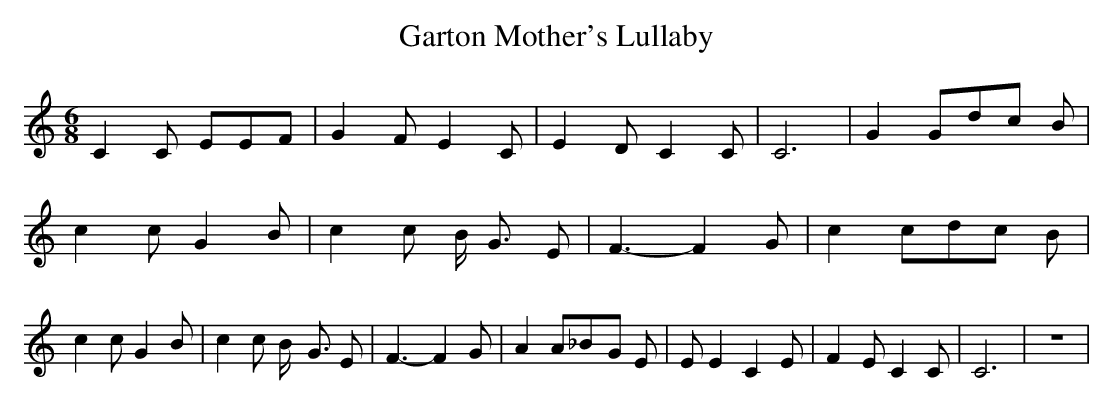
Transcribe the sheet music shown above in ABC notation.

X:1
T:Garton Mother's Lullaby
M:6/8
L:1/8
K:C
 C2 C EEF| G2 F E2 C| E2 D C2 C| C6| G2 Gd-c B| c2 c G2 B| c2 c B/2- G3/2 E|\
 F3- F2 G| c2 cd-c B| c2 c G2 B| c2 c B/2- G3/2 E| F3- F2 G-| A2 A_B-G E|\
 E E2 C2 E| F2 E C2 C| C6| z6|
